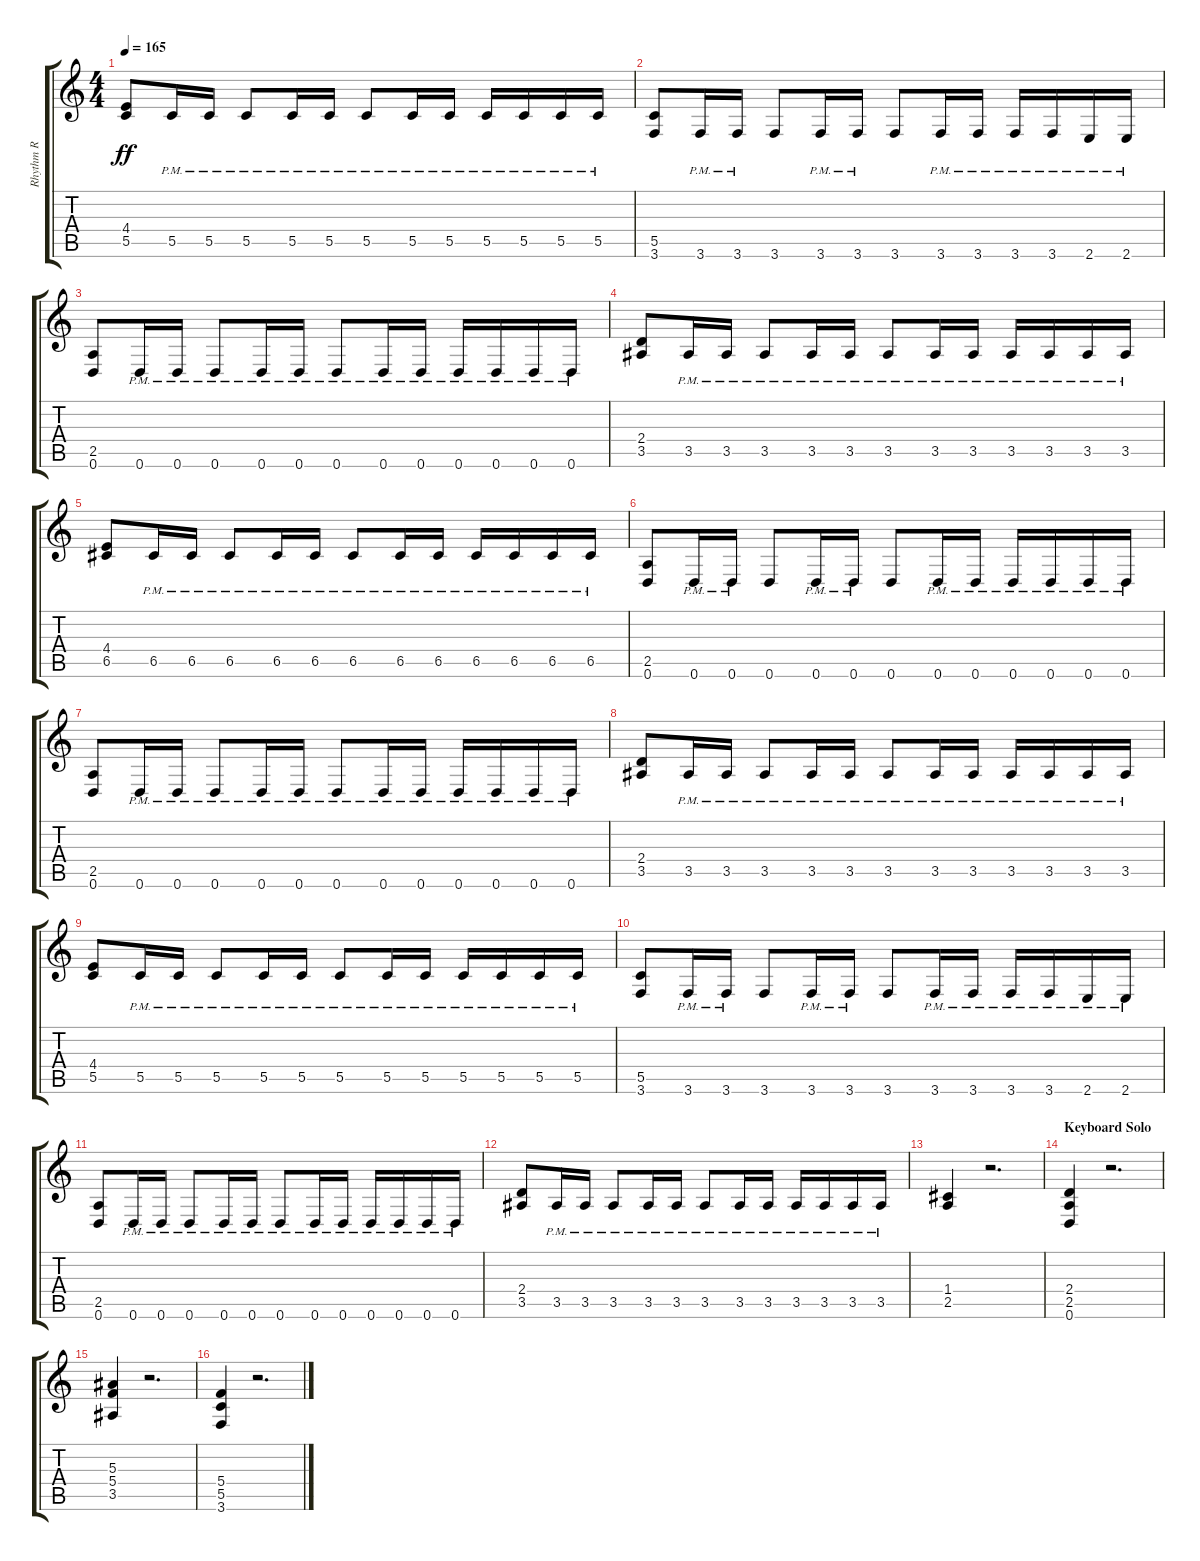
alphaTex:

\track ("Rhythm R" "Rhythm R") {instrument distortionguitar}
\staff {score tabs}
\tuning (D4 A3 F3 C3 G2 D2) {hide}
\ts (4 4)
\tempo 165
\clef g2
\ks c
(4.4 5.5).8{dy ff} 5.5{pm}.16 5.5{pm}.16 5.5{pm}.8 5.5{pm}.16 5.5{pm}.16 5.5{pm}.8 5.5{pm}.16 5.5{pm}.16 5.5{pm}.16 5.5{pm}.16 5.5{pm}.16 5.5{pm}.16 |
(5.5 3.6).8 3.6{pm}.16 3.6{pm}.16 3.6.8 3.6{pm}.16 3.6{pm}.16 3.6.8 3.6{pm}.16 3.6{pm}.16 3.6{pm}.16 3.6{pm}.16 2.6{pm}.16 2.6{pm}.16 |
(2.5 0.6).8 0.6{pm}.16 0.6{pm}.16 0.6{pm}.8 0.6{pm}.16 0.6{pm}.16 0.6{pm}.8 0.6{pm}.16 0.6{pm}.16 0.6{pm}.16 0.6{pm}.16 0.6{pm}.16 0.6{pm}.16 |
(2.4 3.5).8 3.5{pm}.16 3.5{pm}.16 3.5{pm}.8 3.5{pm}.16 3.5{pm}.16 3.5{pm}.8 3.5{pm}.16 3.5{pm}.16 3.5{pm}.16 3.5{pm}.16 3.5{pm}.16 3.5{pm}.16 |
(4.4 6.5).8 6.5{pm}.16 6.5{pm}.16 6.5{pm}.8 6.5{pm}.16 6.5{pm}.16 6.5{pm}.8 6.5{pm}.16 6.5{pm}.16 6.5{pm}.16 6.5{pm}.16 6.5{pm}.16 6.5{pm}.16 |
(2.5 0.6).8 0.6{pm}.16 0.6{pm}.16 0.6.8 0.6{pm}.16 0.6{pm}.16 0.6.8 0.6{pm}.16 0.6{pm}.16 0.6{pm}.16 0.6{pm}.16 0.6{pm}.16 0.6{pm}.16 |
(2.5 0.6).8 0.6{pm}.16 0.6{pm}.16 0.6{pm}.8 0.6{pm}.16 0.6{pm}.16 0.6{pm}.8 0.6{pm}.16 0.6{pm}.16 0.6{pm}.16 0.6{pm}.16 0.6{pm}.16 0.6{pm}.16 |
(2.4 3.5).8 3.5{pm}.16 3.5{pm}.16 3.5{pm}.8 3.5{pm}.16 3.5{pm}.16 3.5{pm}.8 3.5{pm}.16 3.5{pm}.16 3.5{pm}.16 3.5{pm}.16 3.5{pm}.16 3.5{pm}.16 |
(4.4 5.5).8 5.5{pm}.16 5.5{pm}.16 5.5{pm}.8 5.5{pm}.16 5.5{pm}.16 5.5{pm}.8 5.5{pm}.16 5.5{pm}.16 5.5{pm}.16 5.5{pm}.16 5.5{pm}.16 5.5{pm}.16 |
(5.5 3.6).8 3.6{pm}.16 3.6{pm}.16 3.6.8 3.6{pm}.16 3.6{pm}.16 3.6.8 3.6{pm}.16 3.6{pm}.16 3.6{pm}.16 3.6{pm}.16 2.6{pm}.16 2.6{pm}.16 |
(2.5 0.6).8 0.6{pm}.16 0.6{pm}.16 0.6{pm}.8 0.6{pm}.16 0.6{pm}.16 0.6{pm}.8 0.6{pm}.16 0.6{pm}.16 0.6{pm}.16 0.6{pm}.16 0.6{pm}.16 0.6{pm}.16 |
(2.4 3.5).8 3.5{pm}.16 3.5{pm}.16 3.5{pm}.8 3.5{pm}.16 3.5{pm}.16 3.5{pm}.8 3.5{pm}.16 3.5{pm}.16 3.5{pm}.16 3.5{pm}.16 3.5{pm}.16 3.5{pm}.16 |
(1.4 2.5).4 r.2{d} |
\section ("" "Keyboard Solo")
(2.4 2.5 0.6).4 r.2{d} |
(5.3 5.4 3.5).4 r.2{d} |
(5.4 5.5 3.6).4 r.2{d}
